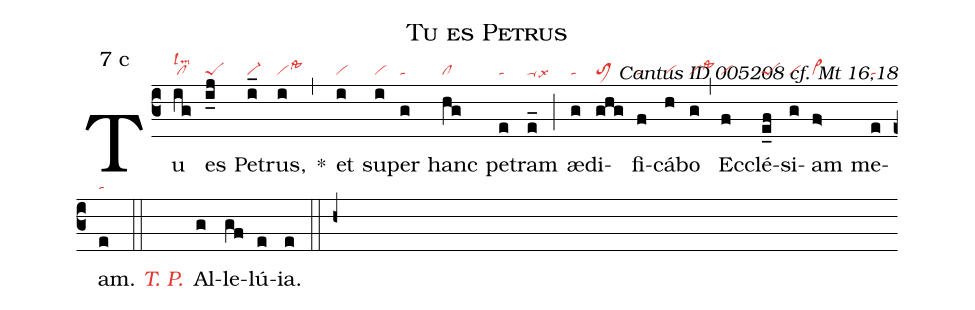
name: Tu es Petrus;
mode: 7;
mode-differentia: c;
commentary: Cantus ID 005208 cf. Mt 16,18;
nabc-lines: 1;
%%
(c3)

Tu(ig|cllslm2) es(i_j|peS) Pe(i_|vi-)trus,(i|vilssta3) *(,) et(i|vi) su(i|vi)per(g|ta) hanc(hg|cl) pe(e|ta)tram(e_|ta-lsx6) (;) æ(g|ta)di(ghg|toM1)fi(f|ta)cá(h|vi)bo(g|vilssta3) (,) Ec(f|vi)clé(e_f|peS)si(g|vi)am(f>|vi>) me(e|ta)am.(e|ta)

(::)

<nlba><c><i>T. P.</i></c>() Al</nlba>(g)le(gf)lú(e)ia.(e)

(::h+)
